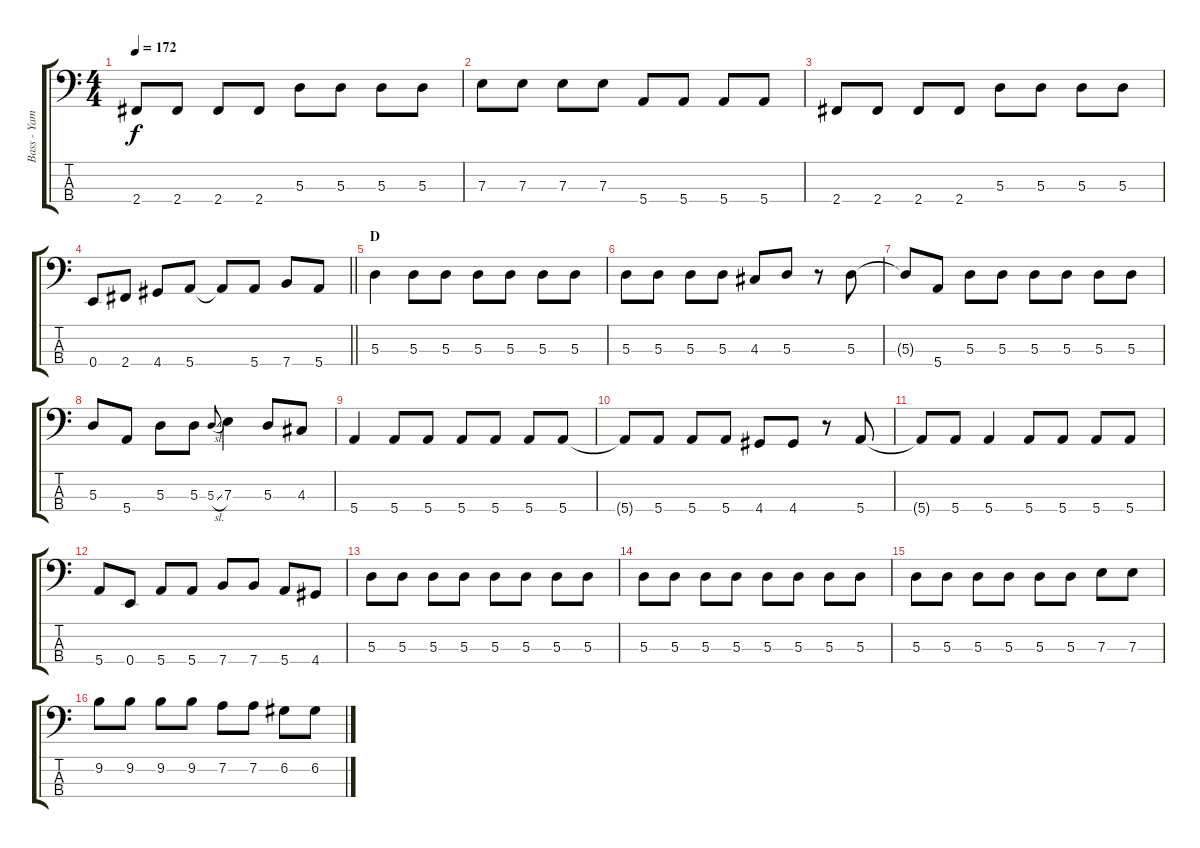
\track ("Bass - Yamada" "Bass - Yam") {instrument electricbasspick}
\staff {score tabs}
\tuning (G2 D2 A1 E1) {hide}
\ts (4 4)
\tempo 172
\clef f4
\ks c
2.4.8{dy f} 2.4.8 2.4.8 2.4.8 5.3.8 5.3.8 5.3.8 5.3.8 |
7.3.8 7.3.8 7.3.8 7.3.8 5.4.8 5.4.8 5.4.8 5.4.8 |
2.4.8 2.4.8 2.4.8 2.4.8 5.3.8 5.3.8 5.3.8 5.3.8 |
\barLineRight lightlight
0.4.8 2.4.8 4.4.8 5.4.8 5.4{t}.8 5.4.8 7.4.8 5.4.8 |
\section ("" "D")
5.3.4 5.3.8 5.3.8 5.3.8 5.3.8 5.3.8 5.3.8 |
5.3.8 5.3.8 5.3.8 5.3.8 4.3.8 5.3.8 r.8 5.3.8 |
5.3{t}.8 5.4.8 5.3.8 5.3.8 5.3.8 5.3.8 5.3.8 5.3.8 |
5.3.8 5.4.8 5.3.8 5.3.8 5.3{sl}.8{gr onbeat} 7.3.4 5.3.8 4.3.8 |
5.4.4 5.4.8 5.4.8 5.4.8 5.4.8 5.4.8 5.4.8 |
5.4{t}.8 5.4.8 5.4.8 5.4.8 4.4.8 4.4.8 r.8 5.4.8 |
5.4{t}.8 5.4.8 5.4.4 5.4.8 5.4.8 5.4.8 5.4.8 |
5.4.8 0.4.8 5.4.8 5.4.8 7.4.8 7.4.8 5.4.8 4.4.8 |
5.3.8 5.3.8 5.3.8 5.3.8 5.3.8 5.3.8 5.3.8 5.3.8 |
5.3.8 5.3.8 5.3.8 5.3.8 5.3.8 5.3.8 5.3.8 5.3.8 |
5.3.8 5.3.8 5.3.8 5.3.8 5.3.8 5.3.8 7.3.8 7.3.8 |
9.2.8 9.2.8 9.2.8 9.2.8 7.2.8 7.2.8 6.2.8 6.2.8
